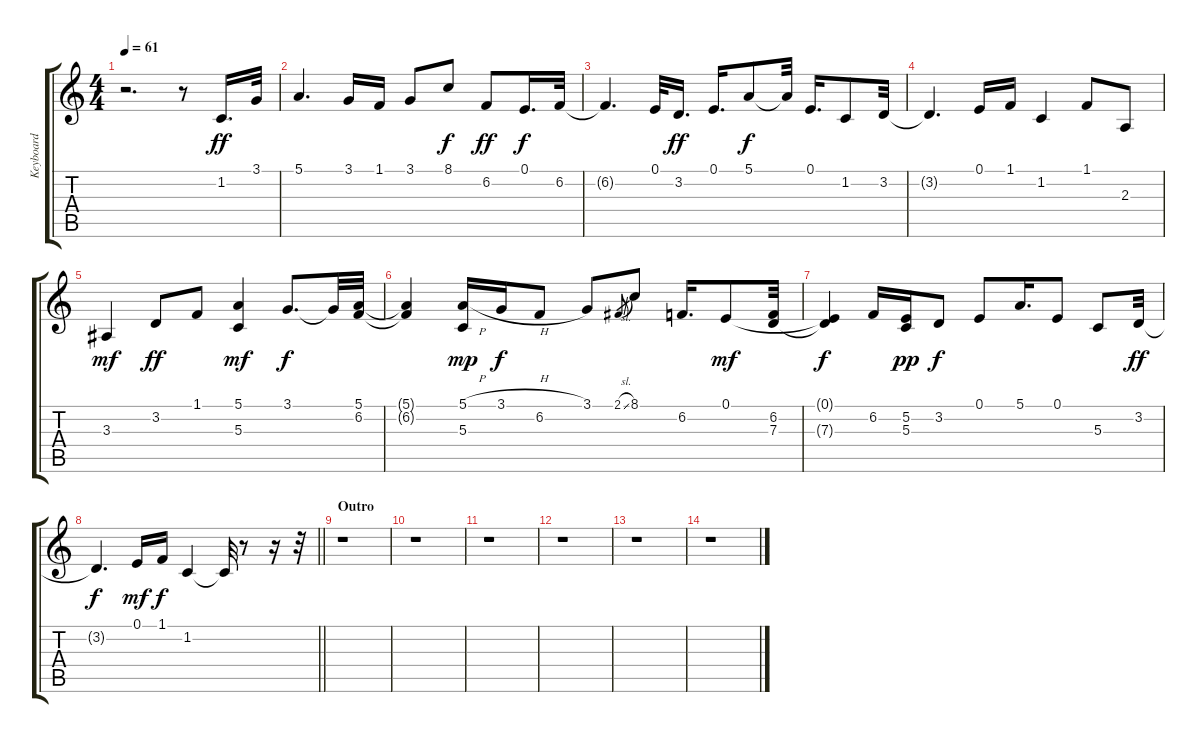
\track ("Keyboard" "Keyboard") {instrument stringensemble1}
\staff {score tabs}
\tuning (E4 B3 G3 D3 A2 E2) {hide}
\ts (4 4)
\tempo 61
\clef g2
\ks c
r.2{d dy f} r.8 1.2.16{d dy ff} 3.1.32 |
5.1.4{d} 3.1.16 1.1.16 3.1.8 8.1.8{dy f} 6.2.8{dy ff} 0.1.16{d dy f} 6.2.32 |
6.2{t}.4{d} 0.1.32 3.2.16{d dy ff} 0.1.16{d} 5.1.8{dy f} 5.1{t}.32 0.1.16{d} 1.2.8 3.2.32 |
3.2{t}.4{d} 0.1.16 1.1.16 1.2.4 1.1.8 2.3.8 |
3.3.4{dy mf} 3.2.8{dy ff} 1.1.8 (5.1 5.3).4{dy mf} 3.1.8{d dy f} 3.1{t}.32 (5.1 6.2).32 |
(5.1{t} 6.2{t}).4 (5.1{h} 5.3).16{dy mp} 3.1{h}.16{dy f} 6.2.8 3.1.8 2.1{sl}.8{gr} 8.1.8 6.2.16{d} 0.1.8{dy mf} (6.2 7.3).32 |
(0.1{t} 7.3{t}).4{dy f} 6.2.16 (5.2 5.3).16{dy pp} 3.2.8{dy f} 0.1.8 5.1.16{d} 0.1.8 5.3.8 3.2.32{dy ff} |
\barLineRight lightlight
3.2{t}.4{d dy f} 0.1.16{dy mf} 1.1.16{dy f} 1.2.4 1.2{t}.32 r.8 r.16 r.32 |
\section ("" "Outro")
r.1 |
r.1 |
r.1 |
r.1 |
r.1 |
r.1
